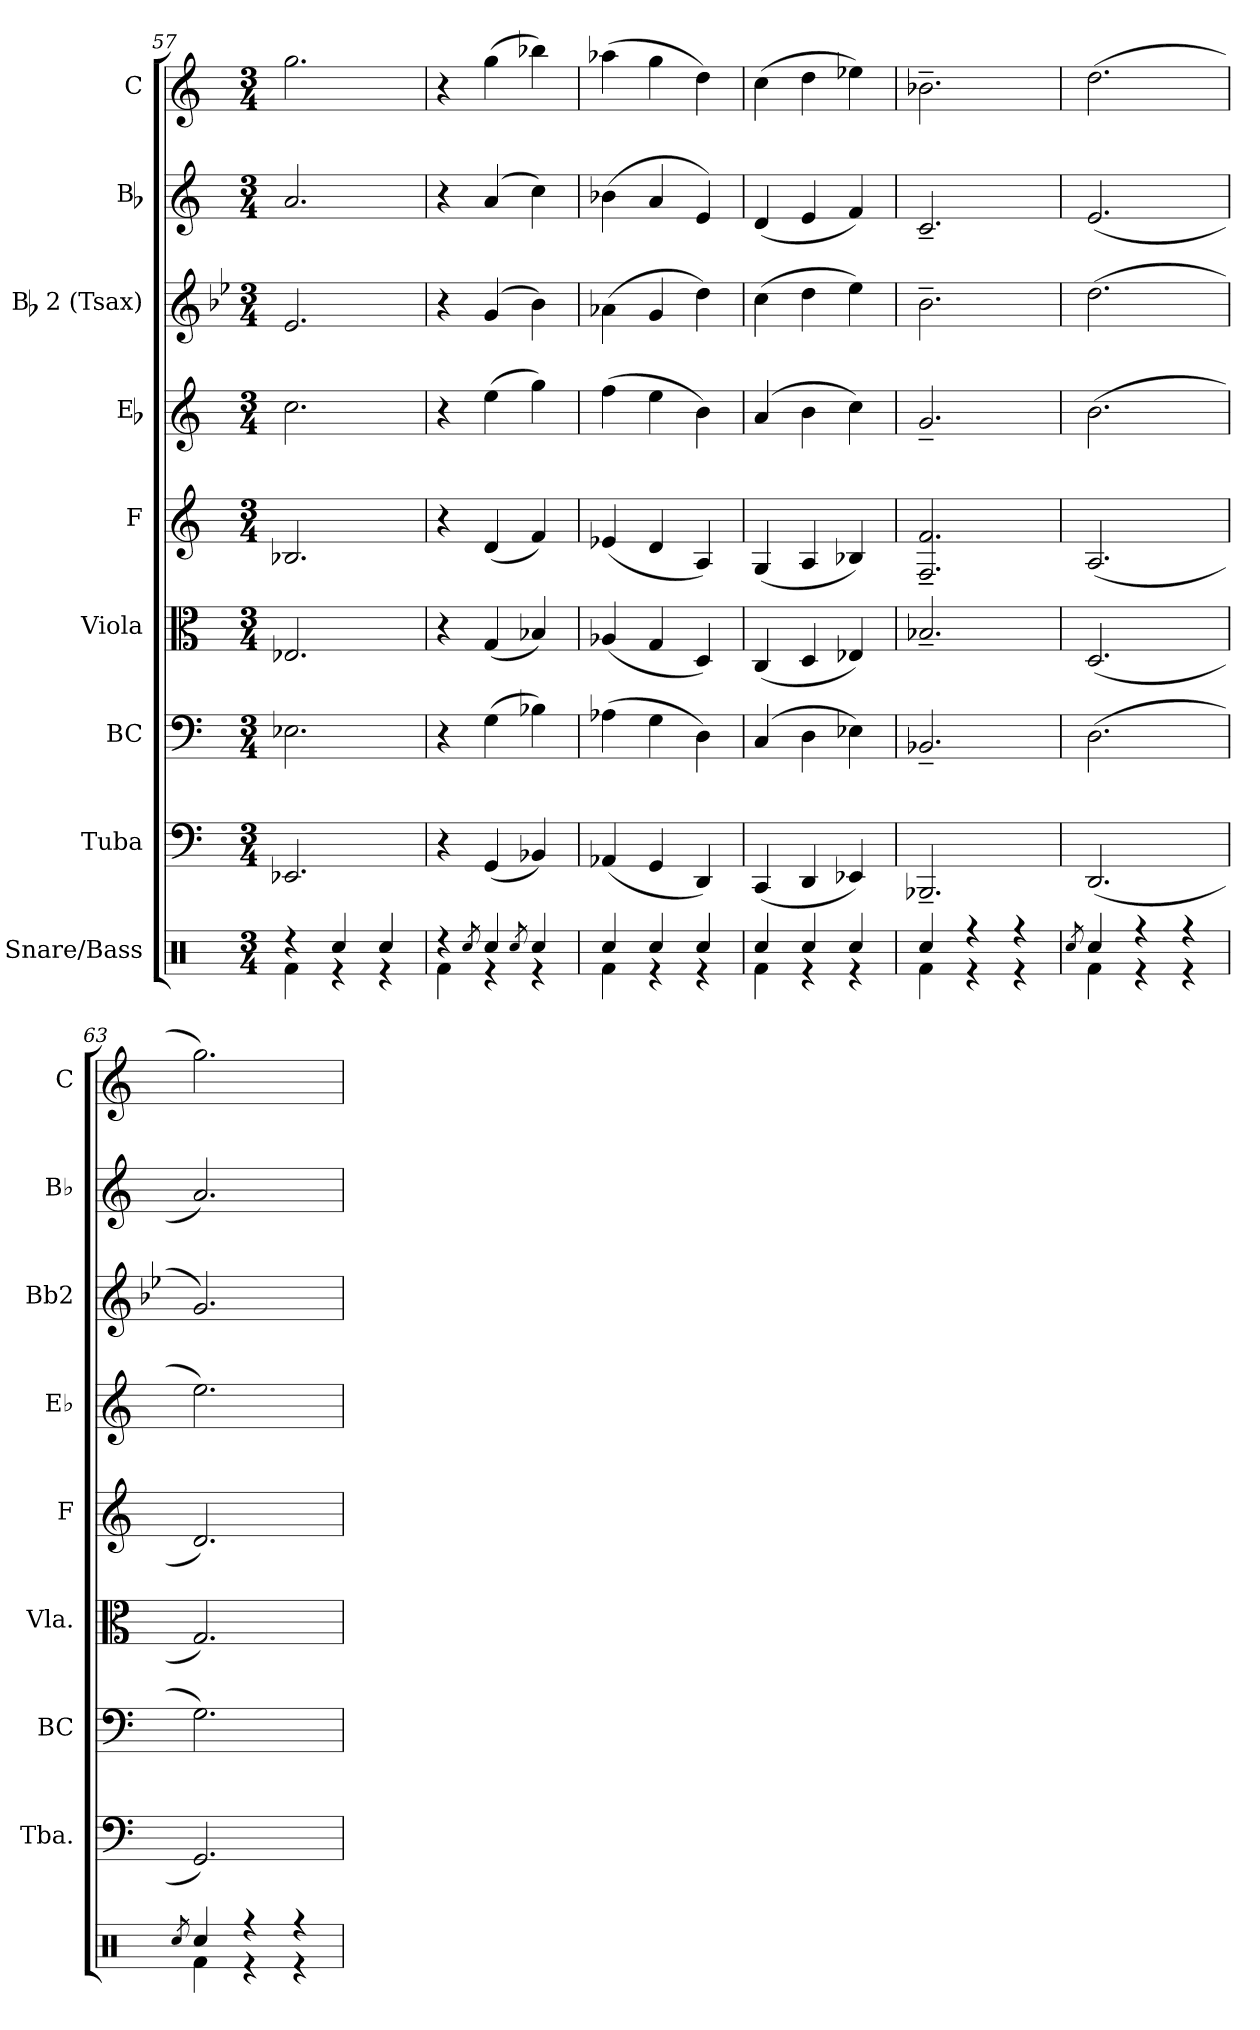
**kern	**kern	**kern	**kern	**kern	**kern	**kern	**kern	**kern
*part9	*part8	*part7	*part6	*part5	*part4	*part3	*part2	*part1
*staff9	*staff8	*staff7	*staff6	*staff5	*staff4	*staff3	*staff2	*staff1
*I"Snare/Bass	*I"Tuba	*I"BC	*I"Viola	*I"F	*I"Eb	*I"Bb 2 (Tsax)	*I"Bb	*I"C
*	*I'Tba.	*I'BC	*I'Vla.	*I'F	*I'Eb	*I'Bb2	*I'Bb	*I'C
*clefX	*clefF4	*clefF4	*clefC3	*clefG2	*clefG2	*clefG2	*clefG2	*clefG2
*	*	*	*	*ITrd4c7	*ITrd5c9	*ITrd8c14	*ITrd1c2	*
*k[]	*k[]	*k[]	*k[]	*k[b-]	*k[b-e-a-]	*k[b-e-]	*k[b-e-]	*k[]
*M3/4	*M3/4	*M3/4	*M3/4	*M3/4	*M3/4	*M3/4	*M3/4	*M3/4
=57	=57	=57	=57	=57	=57	=57	=57	=57
*^	*	*	*	*	*	*	*	*
4r	4Rfi\	2.EE-Xi/	2.E-Xi\	2.E-Xi/	2.E-Xi/	2.e-i\	2.E-i/	2.gi/	2.ggi\
4Rcci/	4r	.	.	.	.	.	.	.	.
4Rcci/	4r	.	.	.	.	.	.	.	.
=58	=58	=58	=58	=58	=58	=58	=58	=58	=58
4r	4Rfi\	4r	4r	4r	4r	4r	4r	4r	4r
8qRcci/	.	.	.	.	.	.	.	.	.
4Rcci/	4r	(4GGi/	(4Gi\	(4Gi/	(4Gi/	(4gi\	(4Gi/	(4gi/	(4ggi\
8qRcci/	.	.	.	.	.	.	.	.	.
4Rcci/	4r	4BB-Xi/)	4B-Xi\)	4B-Xi/)	4B-i/)	4b-i\)	4B-i\)	4b-i\)	4bb-Xi\)
=59	=59	=59	=59	=59	=59	=59	=59	=59	=59
4Rcci/	4Rfi\	(4AA-Xi/	(4A-Xi\	(4A-Xi/	(4A-Xi/	(4a-i\	(4A-Xi\	(4a-Xi\	(4aa-Xi\
4Rcci/	4r	4GGi/	4Gi\	4Gi/	4Gi/	4gi\	4Gi/	4gi/	4ggi\
4Rcci/	4r	4DDi/)	4Di\)	4Di/)	4Di/)	4di\)	4di\)	4di/)	4ddi\)
=60	=60	=60	=60	=60	=60	=60	=60	=60	=60
4Rcci/	4Rfi\	(4CCi/	(4Ci/	(4Ci/	(4Ci/	(4ci/	(4ci\	(4ci/	(4cci\
4Rcci/	4r	4DDi/	4Di\	4Di/	4Di/	4di\	4di\	4di/	4ddi\
4Rcci/	4r	4EE-Xi/)	4E-Xi\)	4E-Xi/)	4E-Xi/)	4e-i\)	4e-i\)	4e-i/)	4ee-Xi\)
=61	=61	=61	=61	=61	=61	=61	=61	=61	=61
4Rcci/	4Rfi\	2.BBB-X~i/	2.BB-X~i/	2.B-X~i/	2.BB-i/~ 2.B-i~	2.B-~i/	2.B-~i\	2.B-~i/	2.b-X~i\
4r	4r	.	.	.	.	.	.	.	.
4r	4r	.	.	.	.	.	.	.	.
=62	=62	=62	=62	=62	=62	=62	=62	=62	=62
8qRcci/	.	.	.	.	.	.	.	.	.
4Rcci/	4Rfi\	(2.DDi/	(2.Di\	(2.Di/	(2.Di/	(2.di\	(2.di\	(2.di/	(2.ddi\
4r	4r	.	.	.	.	.	.	.	.
4r	4r	.	.	.	.	.	.	.	.
!!LO:PB:g=z
=63	=63	=63	=63	=63	=63	=63	=63	=63	=63
8qRcci/	.	.	.	.	.	.	.	.	.
4Rcci/	4Rfi\	2.GGi/)	2.Gi\)	2.Gi/)	2.Gi/)	2.gi\)	2.Gi/)	2.gi/)	2.ggi\)
4r	4r	.	.	.	.	.	.	.	.
4r	4r	.	.	.	.	.	.	.	.
*v	*v	*	*	*	*	*	*	*	*
=	=	=	=	=	=	=	=	=
*-	*-	*-	*-	*-	*-	*-	*-	*-
